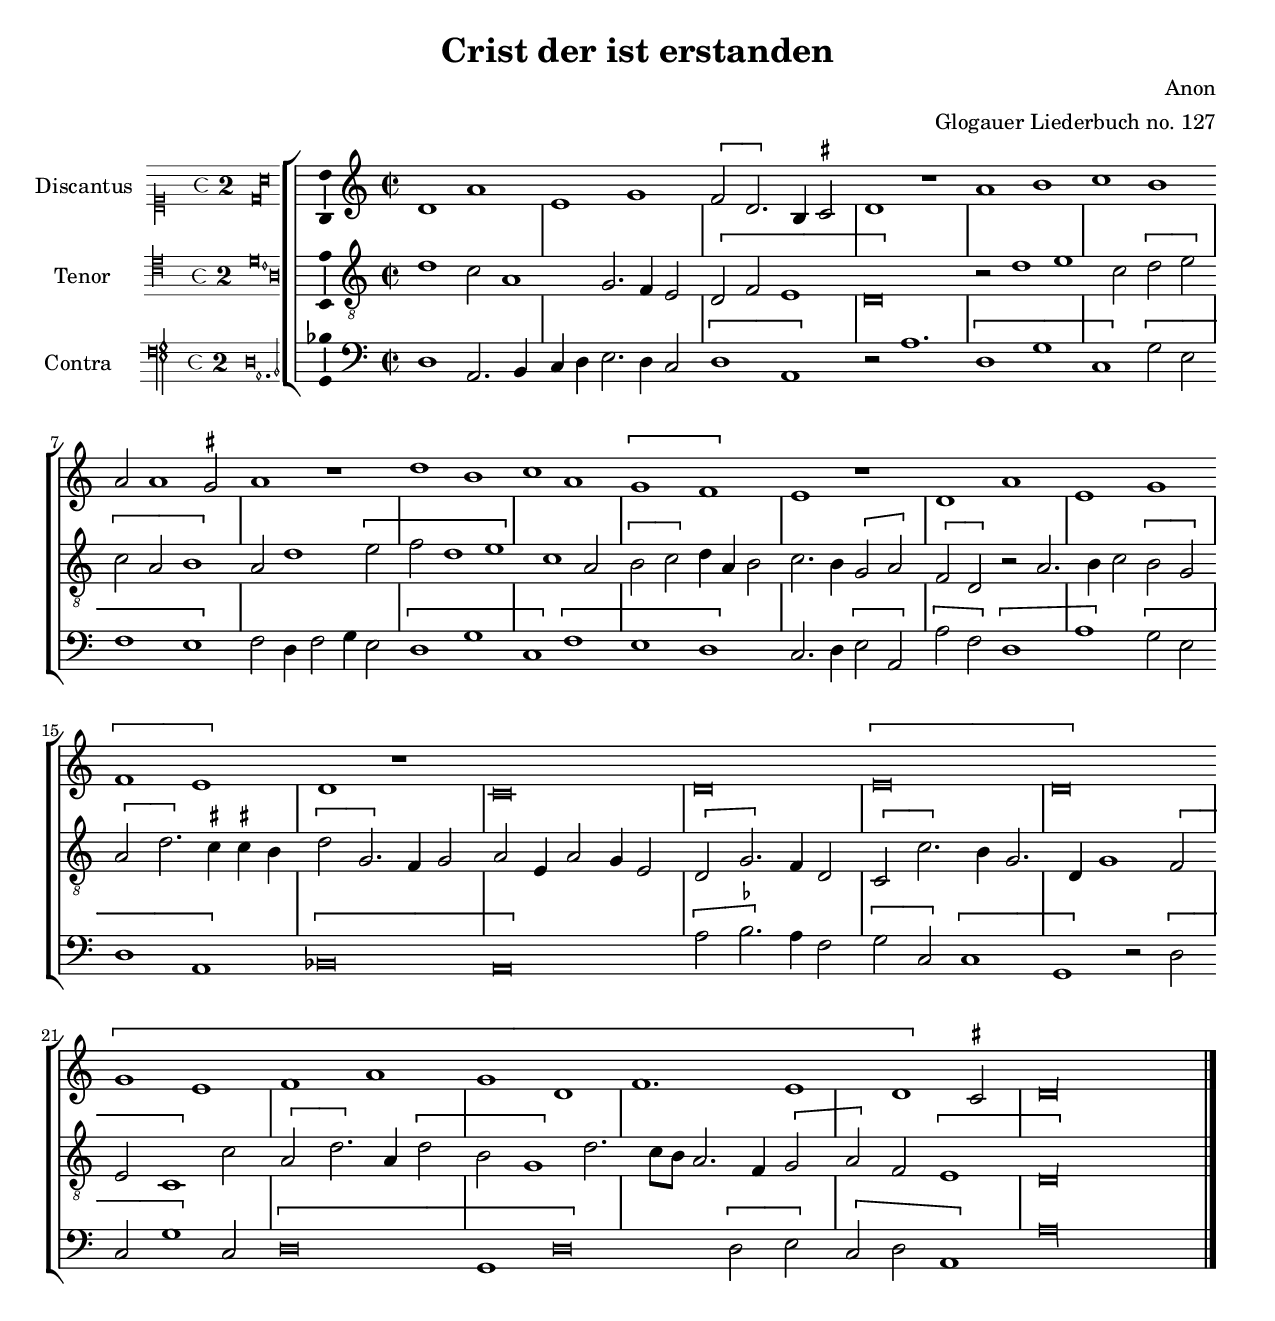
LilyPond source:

\version "2.24.1"

\include "english.ly"

#(set-global-staff-size 18.5)
#(set-default-paper-size "letter")

\header {
  title = "Crist der ist erstanden"
  composer = "Anon"
  arranger = "Glogauer Liederbuch no. 127"
}

ficta = { \once \set suggestAccidentals = ##t }

fourTwoCutTime = {
    \once \override Staff.TimeSignature.stencil = #ly:text-interface::print
    \once \override Staff.TimeSignature.text = \markup \musicglyph "timesig.C22"
    \time 4/2
}


global = {
  \key c \major

  \fourTwoCutTime
  \hide Staff.BarLine
  \override Staff.NoteHead.style = #'baroque

}

cTwoTime = {
    \time 4/4 s4 \once \override Staff.TimeSignature.style = #'single-digit \time 2/1 
}

globalEnd = {
  \undo \hide Staff.BarLine
  \bar "|."
}

discantusVoice =  {


  \incipit  \relative c' {
    \clef "mensural-c1" 
    \cTwoTime
    \[ d\breve a'\breve \] } 

\global

 \relative c' {
d1 a' e g \[ f2 d2. \] b4 \ficta cs2 d1 r
a' b c b a2 a1 \ficta gs2 a1 r
d b c a \[ g f \] e r1
d a' e g \[ f e \] d r
c\breve d \[ e d \] \[ g1 e f a g d f1. e1 d \] \ficta cs2

  << 
     { d\longa }
     {   
         s\breve 
         \hide StaffGroup.SpanBar 
         s\breve 
         \undo \hide StaffGroup.SpanBar 
     }
  >>
}

  \globalEnd


}

tenorVoice =  {
  \incipit  \relative c' {
    \clef "mensural-c4" 
    \cTwoTime
     d\breve c1 a\breve  } 
  \global

  \clef "G_8"
   \relative c' {
  d1 c2 a1 g2. f4 e2 \[ d f e1 d\breve \]
  r2 d'1 e c2 \[ d e \] \[c a b1 \]
  a2 d1 \[ e2 f d1 e \] c a2 \[ b c \] d4 a b2 c2. b4
  \[ g2 a \] \[ f d \] r2 a'2. b4 c2 \[ b g \] \[ a d2. \] 
  \ficta cs4 \ficta cs!4 b \[ d2 g,2. \]
    f4 g2 a e4 a2 g4 e2 \[ d2 g2. \] f4 d2 \[ c2 c'2. \] b4 g2. d4 
  g1 \[ f2 e c1 \]
  c'2 \[ a d2. \] a4 \[ d2 b g1 \] d'2. c8 b a2. f4 \[ g2 a \] f \[ e1 d\longa \]
  }

  \globalEnd
  % Music follows here.

}

contraVoice =  {
  % Music follows here.
  \incipit \relative c { \clef "petrucci-f" \cTwoTime  d\breve a1. b2}
  
  \global
  
  \clef "bass"

 \relative c { 
  d1 a2. b4 c d e2. d4 c2 \[ d1 a \] r2 a'1. \[ d,1 g c, \]
  \[  g'2 e f1 e \]
  f2 d4 f2 g4 e2 \[ d1 g c, \] \[ f e d \] 
  c2. d4 \[ e2 a, \] \[ a' f \] \[ d1 a' \] 
  \[ g2 e d1 a \] \[ bf\breve a \] 
  \[ a'2 \ficta bf2. \] a4 f2 \[ g c, \] \[ c1 g \] 
  r2 \[ d'2 c g'1 \] c,2 
  \[ d\breve g,1 d'\breve \]
  \[ d2 e \] \[ c d a1 \] a'\longa
}
  
  
  
  \globalEnd
}

discantusVoicePart = \new Staff \with {
  instrumentName = "Discantus"
  midiInstrument = "oboe"
  \consists "Ambitus_engraver"
} { \discantusVoice }

tenorVoicePart = \new Staff \with {
  instrumentName = "Tenor"
  midiInstrument = "oboe"
  \consists "Ambitus_engraver"
} { \tenorVoice }

contraVoicePart = \new Staff \with {
  instrumentName = "Contra"
  midiInstrument = "trombone"
  \consists "Ambitus_engraver"
} { \clef "treble_8" \contraVoice }

\score {
  \new StaffGroup {
    <<
      \discantusVoicePart
      \tenorVoicePart
      \contraVoicePart
    >>
  }
  \layout {
    indent = 4\cm
    incipit-width = 2\cm
  }
  \midi {
    \tempo 1=90
  }
}
